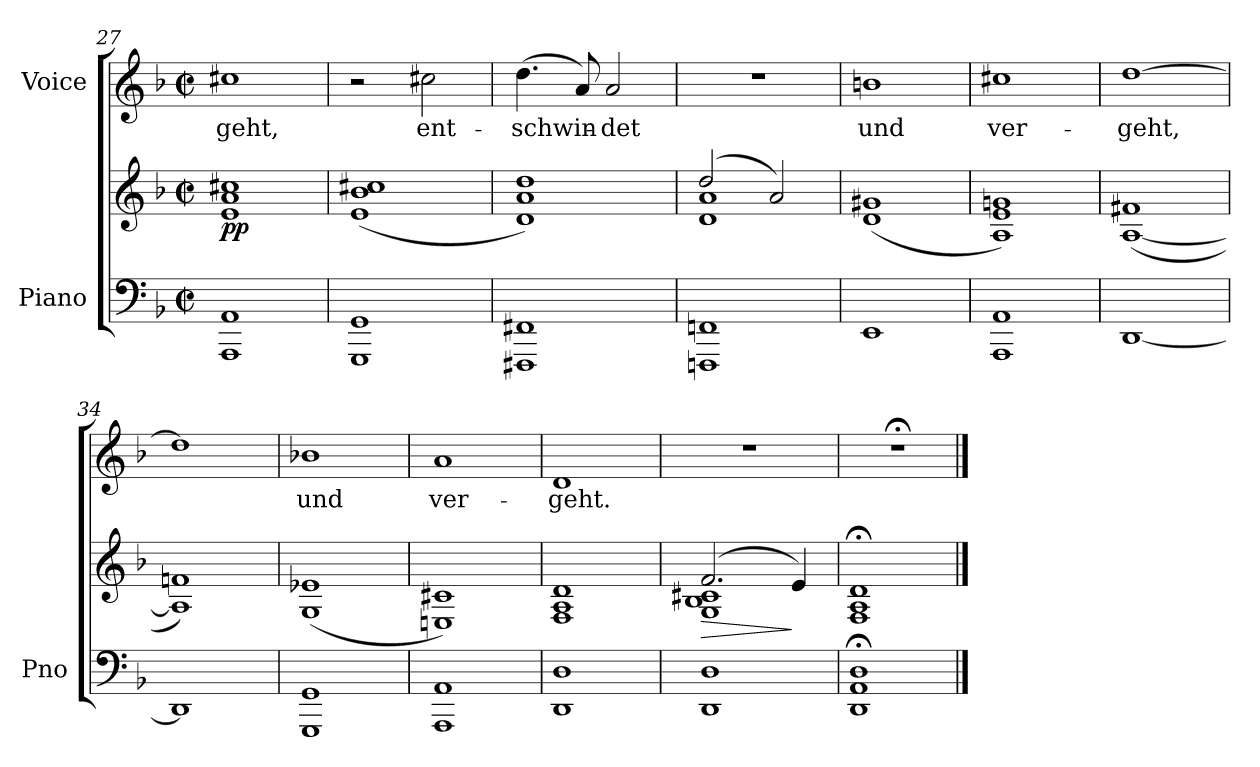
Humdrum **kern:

**kern	**kern	**dynam	**kern	**text
*part2	*part2	*part2	*part1	*part1
*staff3	*staff2	*staff2/3	*staff1	*staff1
*I"Piano	*	*	*I"Voice	*
*I'Pno	*	*	*	*
*clefF4	*clefG2	*	*clefG2	*
*k[b-]	*k[b-]	*	*k[b-]	*
*M2/2	*M2/2	*	*M2/2	*
*met(c|)	*met(c|)	*	*met(c|)	*
=27	=27	=27	=27	=27
!	!	!LO:DY:b	!	!LO:LY:b
1AAA 1AA	1e 1a 1cc#X	pp	1cc#X	-geht,
!!LO:LB:g=z
=28	=28	=28	=28	=28
1GGG 1GG	(1e 1b- 1cc#X	.	2r	.
!	!	!	!	!LO:LY:b
.	.	.	2cc#X\	ent-
=29	=29	=29	=29	=29
!	!	!	!	!LO:LY:b
1FFF#X 1FF#X	1d 1a 1dd)	.	(4.dd\	-schwin-
.	.	.	8a/)	.
!	!	!	!	!LO:LY:b
.	.	.	2a/	-det
=30	=30	=30	=30	=30
*	*^	*	*	*
1FFFn 1FFn	(2dd/	1d 1a	.	1r	.
.	2a/)	.	.	.	.
*	*v	*v	*	*	*
=31	=31	=31	=31	=31
!	!	!	!	!LO:LY:b
1EE	(>1d 1g#X	.	1bn	und
=32	=32	=32	=32	=32
!	!	!	!	!LO:LY:b
1AAA 1AA	1A 1e 1gn)	.	1cc#X	ver-
=33	=33	=33	=33	=33
!	!	!	!	!LO:LY:b
[<1DD	(>[1A 1f#X	.	[1dd	-geht,
=34	=34	=34	=34	=34
1DD]	1A] 1fn)	.	1dd]	.
=35	=35	=35	=35	=35
!	!	!	!	!LO:LY:b
1GGG 1GG	(1G 1e-X	.	1b-X	und
=36	=36	=36	=36	=36
!	!	!	!	!LO:LY:b
1AAA 1AA	1En 1c#X)	.	1a	ver-
=37	=37	=37	=37	=37
!	!	!	!	!LO:LY:b
1DD 1D	1F 1A 1d	.	1d	-geht.
=38	=38	=38	=38	=38
!	!	!LO:HP:b	!	!
*	*^	*	*	*
1DD 1D	(2.f/	1G 1B- 1c#X	>	1r	.
.	4e/)	.	]	.	.
*	*v	*v	*	*	*
=39	=39	=39	=39	=39
1DD;< 1AA;< 1D;<	1F;< 1A;< 1d;<	.	1r;<	.
==	==	==	==	==
*-	*-	*-	*-	*-
